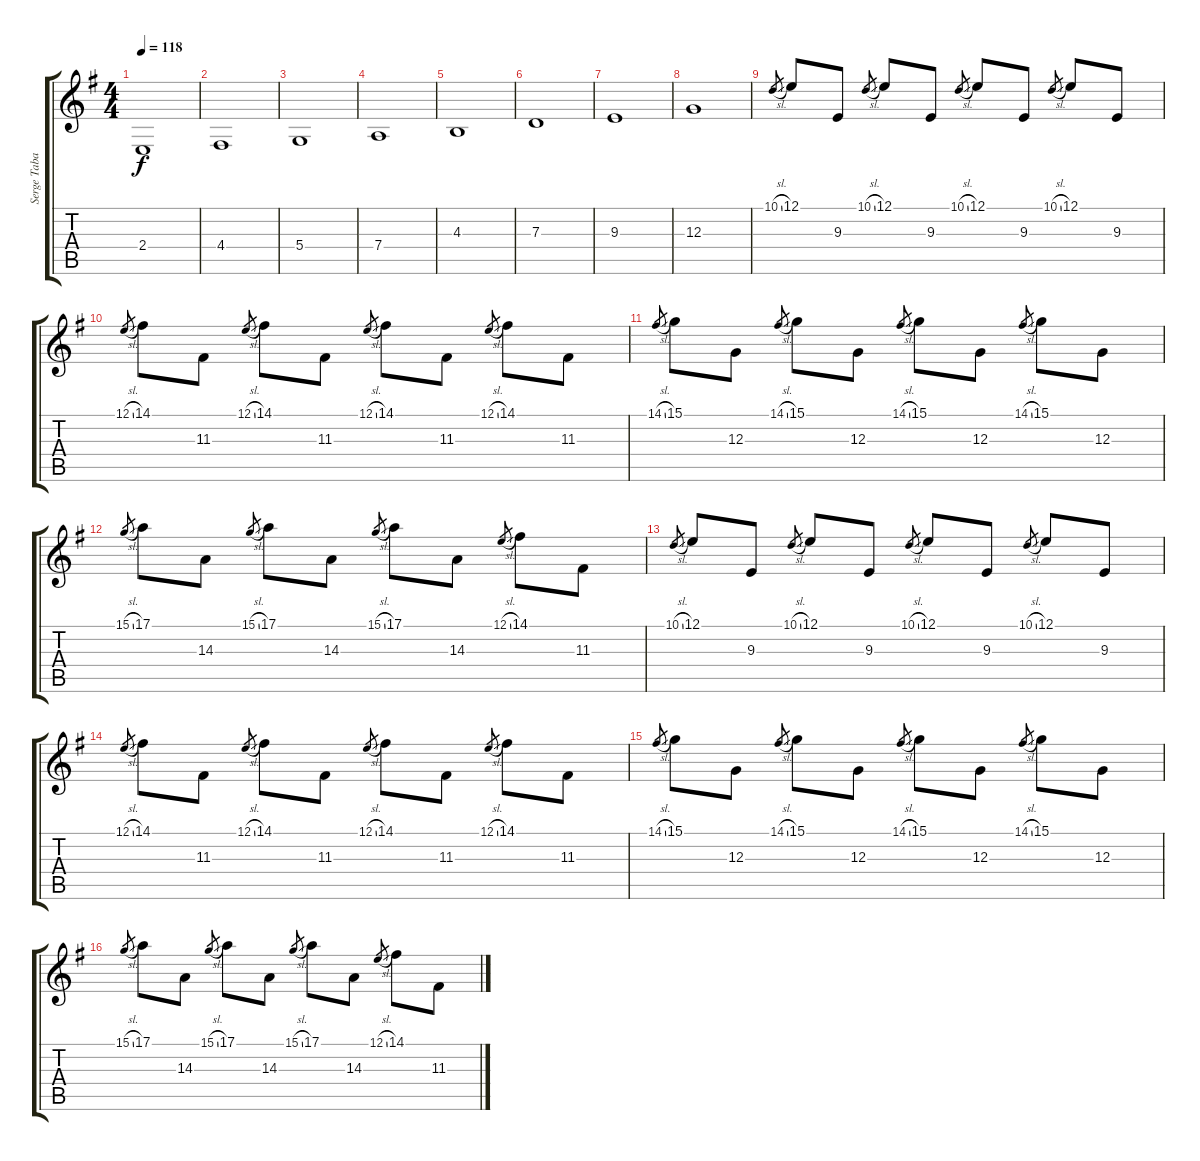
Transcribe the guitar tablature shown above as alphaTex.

\track ("Serge Tabachnikov Guitar Loop " "Serge Taba") {instrument seashore}
\staff {score tabs}
\tuning (E4 B3 G3 D3 A2 E2) {hide}
\ts (4 4)
\tempo 118
\clef g2
\ks eminor
2.4.1{dy f} |
4.4.1 |
5.4.1 |
7.4.1 |
4.3.1 |
7.3.1 |
9.3.1 |
12.3.1 |
10.1{sl}.8{gr} 12.1.8{instrument distortionguitar} 9.3.8 10.1{sl}.8{gr} 12.1.8 9.3.8 10.1{sl}.8{gr} 12.1.8 9.3.8 10.1{sl}.8{gr} 12.1.8 9.3.8 |
12.1{sl}.8{gr} 14.1.8 11.3.8 12.1{sl}.8{gr} 14.1.8 11.3.8 12.1{sl}.8{gr} 14.1.8 11.3.8 12.1{sl}.8{gr} 14.1.8 11.3.8 |
14.1{sl}.8{gr} 15.1.8 12.3.8 14.1{sl}.8{gr} 15.1.8 12.3.8 14.1{sl}.8{gr} 15.1.8 12.3.8 14.1{sl}.8{gr} 15.1.8 12.3.8 |
15.1{sl}.8{gr} 17.1.8 14.3.8 15.1{sl}.8{gr} 17.1.8 14.3.8 15.1{sl}.8{gr} 17.1.8 14.3.8 12.1{sl}.8{gr} 14.1.8 11.3.8 |
10.1{sl}.8{gr} 12.1.8 9.3.8 10.1{sl}.8{gr} 12.1.8 9.3.8 10.1{sl}.8{gr} 12.1.8 9.3.8 10.1{sl}.8{gr} 12.1.8 9.3.8 |
12.1{sl}.8{gr} 14.1.8 11.3.8 12.1{sl}.8{gr} 14.1.8 11.3.8 12.1{sl}.8{gr} 14.1.8 11.3.8 12.1{sl}.8{gr} 14.1.8 11.3.8 |
14.1{sl}.8{gr} 15.1.8 12.3.8 14.1{sl}.8{gr} 15.1.8 12.3.8 14.1{sl}.8{gr} 15.1.8 12.3.8 14.1{sl}.8{gr} 15.1.8 12.3.8 |
15.1{sl}.8{gr} 17.1.8 14.3.8 15.1{sl}.8{gr} 17.1.8 14.3.8 15.1{sl}.8{gr} 17.1.8 14.3.8 12.1{sl}.8{gr} 14.1.8 11.3.8
